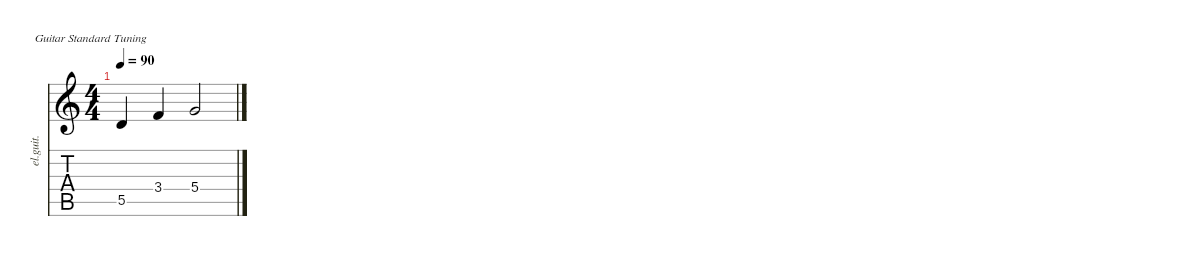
\defaultSystemsLayout 4
\hideDynamics
\bracketExtendMode nobrackets
\otherSystemsTrackNameOrientation horizontal
\track ("Clean Guitar" "el.guit.") {instrument electricguitarclean}
\staff {score tabs}
\tuning (E4 B3 G3 D3 A2 E2)
\ts (4 4)
\tempo 90
\clef g2
\ks c
5.5.4{dy mf instrument electricguitarclean beam Up} 3.4.4{beam Up} 5.4.2{beam Up}
